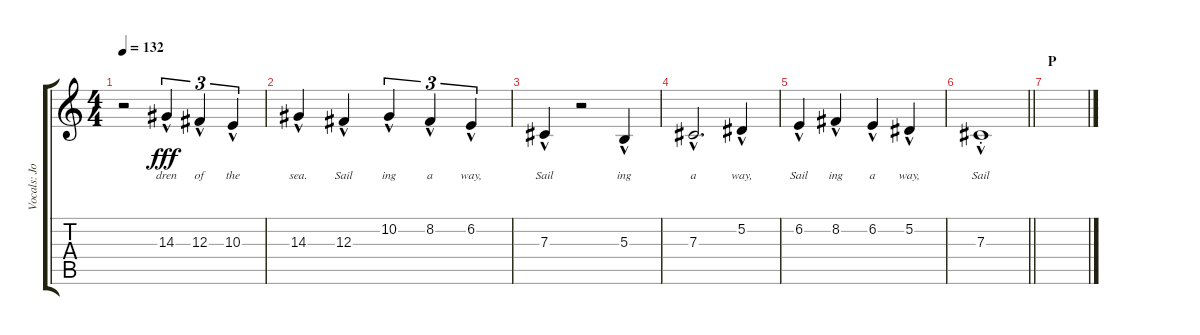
\track ("Vocals: Johnny" "Vocals: Jo") {instrument lead2sawtooth}
\staff {score tabs}
\tuning (Eb4 Bb3 Gb3 Db3 Ab2 Eb2) {hide}
\ts (4 4)
\tempo 132
\clef g2
\ks c
r.2{dy fff} 14.3{hac}.4{tu (3 2) lyrics (0 "dren") lyrics (1 "") lyrics (2 "") lyrics (3 "") lyrics (4 "")} 12.3{hac}.4{tu (3 2) lyrics (0 "of") lyrics (1 "") lyrics (2 "") lyrics (3 "") lyrics (4 "")} 10.3{hac}.4{tu (3 2) lyrics (0 "the") lyrics (1 "") lyrics (2 "") lyrics (3 "") lyrics (4 "")} |
14.3{hac}.4{lyrics (0 "sea.") lyrics (1 "") lyrics (2 "") lyrics (3 "") lyrics (4 "")} 12.3{hac}.4{lyrics (0 "Sail") lyrics (1 "") lyrics (2 "") lyrics (3 "") lyrics (4 "")} 10.2{hac}.4{tu (3 2) lyrics (0 "ing") lyrics (1 "") lyrics (2 "") lyrics (3 "") lyrics (4 "")} 8.2{hac}.4{tu (3 2) lyrics (0 "a") lyrics (1 "") lyrics (2 "") lyrics (3 "") lyrics (4 "")} 6.2{hac}.4{tu (3 2) lyrics (0 "way,") lyrics (1 "") lyrics (2 "") lyrics (3 "") lyrics (4 "")} |
7.3{hac}.4{lyrics (0 "Sail") lyrics (1 "") lyrics (2 "") lyrics (3 "") lyrics (4 "")} r.2 5.3{hac}.4{lyrics (0 "ing") lyrics (1 "") lyrics (2 "") lyrics (3 "") lyrics (4 "")} |
7.3{hac}.2{d lyrics (0 "a") lyrics (1 "") lyrics (2 "") lyrics (3 "") lyrics (4 "")} 5.2{hac}.4{lyrics (0 "way,") lyrics (1 "") lyrics (2 "") lyrics (3 "") lyrics (4 "")} |
6.2{hac}.4{lyrics (0 "Sail") lyrics (1 "") lyrics (2 "") lyrics (3 "") lyrics (4 "")} 8.2{hac}.4{lyrics (0 "ing") lyrics (1 "") lyrics (2 "") lyrics (3 "") lyrics (4 "")} 6.2{hac}.4{lyrics (0 "a") lyrics (1 "") lyrics (2 "") lyrics (3 "") lyrics (4 "")} 5.2{hac}.4{lyrics (0 "way,") lyrics (1 "") lyrics (2 "") lyrics (3 "") lyrics (4 "")} |
\barLineRight lightlight
7.3{hac st}.1{lyrics (0 "Sail") lyrics (1 "") lyrics (2 "") lyrics (3 "") lyrics (4 "")} |
\section ("" "P")
